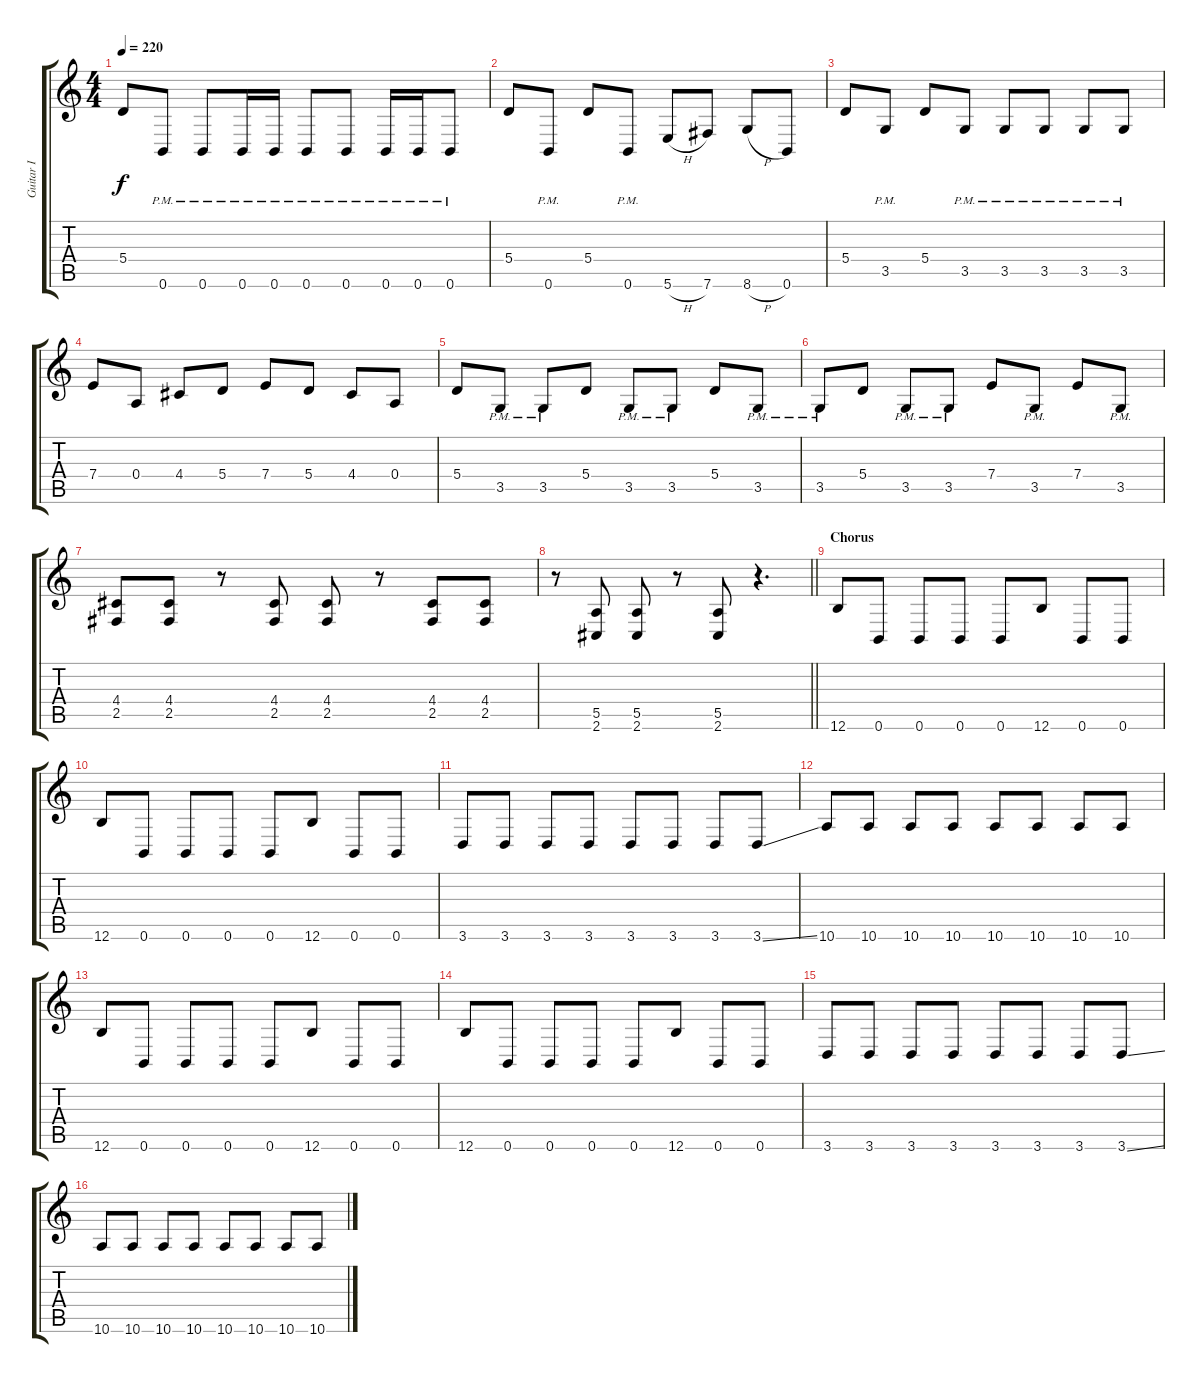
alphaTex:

\track ("Guitar I" "Guitar I") {instrument overdrivenguitar}
\staff {score tabs}
\tuning (B3 Gb3 D3 A2 E2 B1) {hide}
\ts (4 4)
\tempo 220
\clef g2
\ks c
5.4.8{dy f} 0.6{pm}.8 0.6{pm}.8 0.6{pm}.16 0.6{pm}.16 0.6{pm}.8 0.6{pm}.8 0.6{pm}.16 0.6{pm}.16 0.6{pm}.8 |
5.4.8 0.6{pm}.8 5.4.8 0.6{pm}.8 5.6{h}.8 7.6.8 8.6{h}.8 0.6.8 |
5.4.8 3.5{pm}.8 5.4.8 3.5{pm}.8 3.5{pm}.8 3.5{pm}.8 3.5{pm}.8 3.5{pm}.8 |
7.4.8 0.4.8 4.4.8 5.4.8 7.4.8 5.4.8 4.4.8 0.4.8 |
5.4.8 3.5{pm}.8 3.5{pm}.8 5.4.8 3.5{pm}.8 3.5{pm}.8 5.4.8 3.5{pm}.8 |
3.5{pm}.8 5.4.8 3.5{pm}.8 3.5{pm}.8 7.4.8 3.5{pm}.8 7.4.8 3.5{pm}.8 |
(4.4 2.5).8 (4.4 2.5).8 r.8 (4.4 2.5).8 (4.4 2.5).8 r.8 (4.4 2.5).8 (4.4 2.5).8 |
\barLineRight lightlight
r.8 (5.5 2.6).8 (5.5 2.6).8 r.8 (5.5 2.6).8 r.4{d} |
\section ("" "Chorus")
12.6.8 0.6.8 0.6.8 0.6.8 0.6.8 12.6.8 0.6.8 0.6.8 |
12.6.8 0.6.8 0.6.8 0.6.8 0.6.8 12.6.8 0.6.8 0.6.8 |
3.6.8 3.6.8 3.6.8 3.6.8 3.6.8 3.6.8 3.6.8 3.6{ss}.8 |
10.6.8 10.6.8 10.6.8 10.6.8 10.6.8 10.6.8 10.6.8 10.6.8 |
12.6.8 0.6.8 0.6.8 0.6.8 0.6.8 12.6.8 0.6.8 0.6.8 |
12.6.8 0.6.8 0.6.8 0.6.8 0.6.8 12.6.8 0.6.8 0.6.8 |
3.6.8 3.6.8 3.6.8 3.6.8 3.6.8 3.6.8 3.6.8 3.6{ss}.8 |
10.6.8 10.6.8 10.6.8 10.6.8 10.6.8 10.6.8 10.6.8 10.6.8
